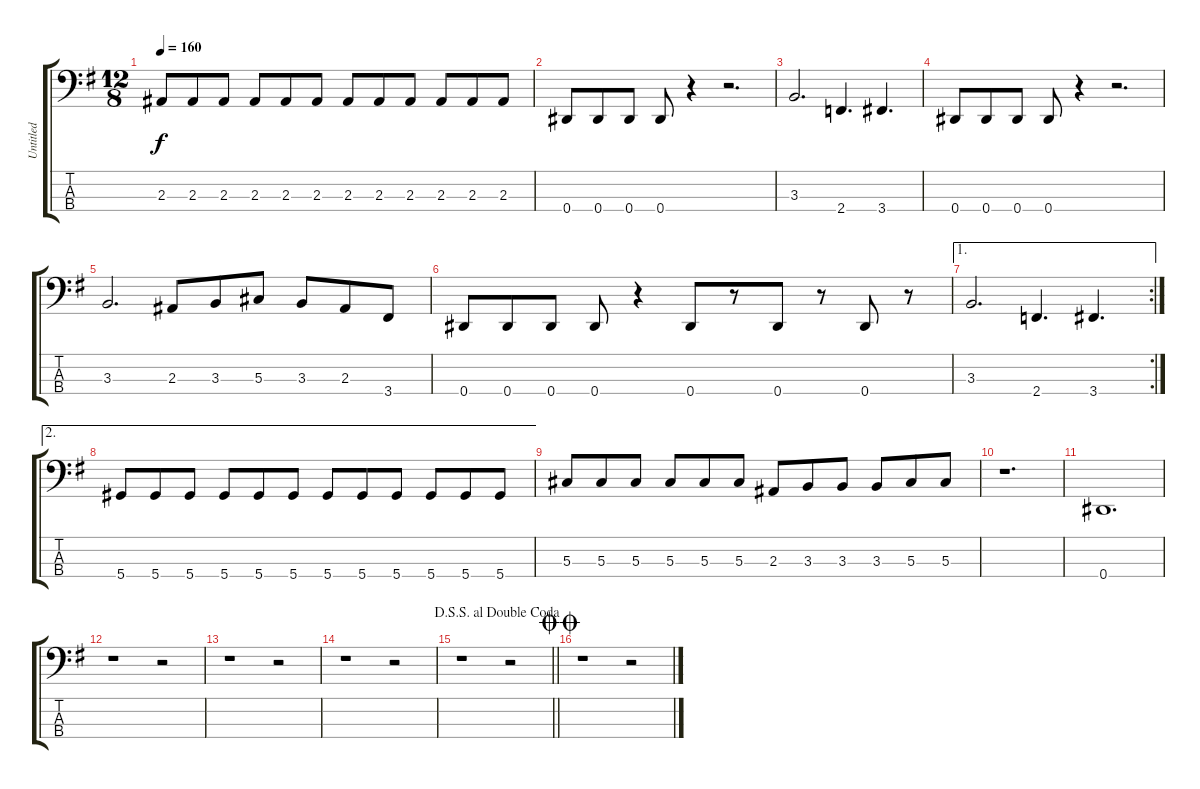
\track ("Untitled" "Untitled") {instrument electricbassfinger}
\staff {score tabs}
\tuning (Gb2 Db2 Ab1 Eb1) {hide}
\ts (12 8)
\tempo 160
\clef f4
\ks g
2.3.8{dy f} 2.3.8 2.3.8 2.3.8 2.3.8 2.3.8 2.3.8 2.3.8 2.3.8 2.3.8 2.3.8 2.3.8 |
0.4.8 0.4.8 0.4.8 0.4.8 r.4 r.2{d} |
3.3.2{d} 2.4.4{d} 3.4.4{d} |
0.4.8 0.4.8 0.4.8 0.4.8 r.4 r.2{d} |
3.3.2{d} 2.3.8 3.3.8 5.3.8 3.3.8 2.3.8 3.4.8 |
0.4.8 0.4.8 0.4.8 0.4.8 r.4 0.4.8 r.8 0.4.8 r.8 0.4.8 r.8 |
\ae 1
\rc 2
3.3.2{d} 2.4.4{d} 3.4.4{d} |
\ae 2
5.4.8 5.4.8 5.4.8 5.4.8 5.4.8 5.4.8 5.4.8 5.4.8 5.4.8 5.4.8 5.4.8 5.4.8 |
5.3.8 5.3.8 5.3.8 5.3.8 5.3.8 5.3.8 2.3.8 3.3.8 3.3.8 3.3.8 5.3.8 5.3.8 |
r.1{d} |
0.4.1{d} |
r.1 r.2 |
r.1 r.2 |
r.1 r.2 |
\jump dalsegnosegnoaldoublecoda
\barLineRight lightlight
r.1 r.2 |
\jump doublecoda
r.1 r.2
